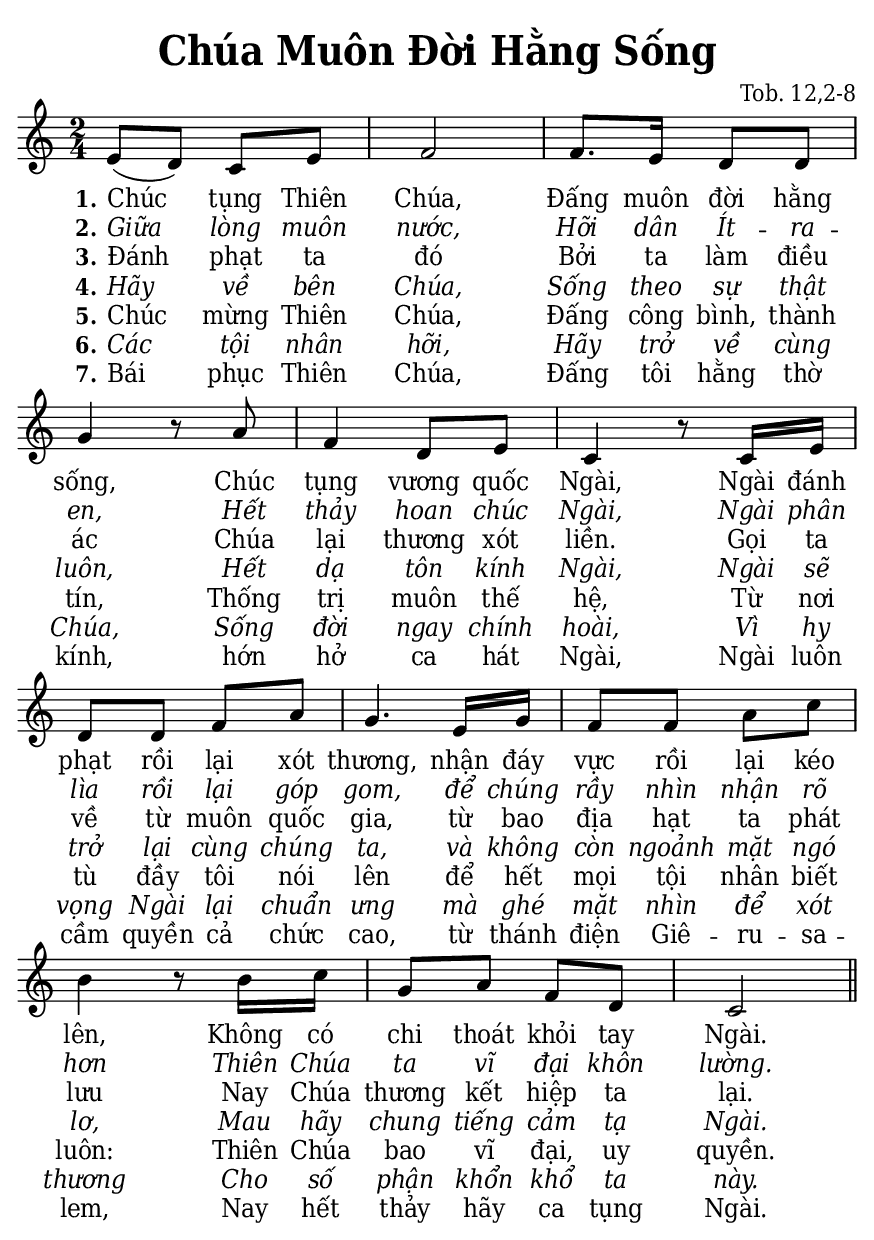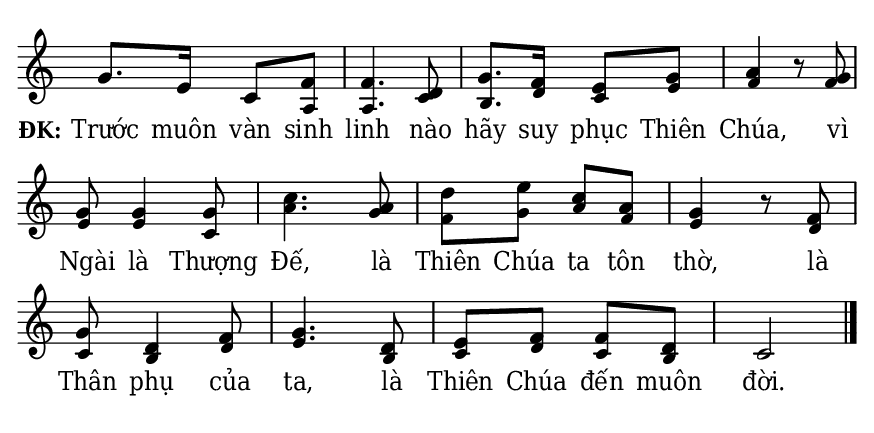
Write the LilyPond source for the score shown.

% Cài đặt chung\
\version "2.22.1"
\include "english.ly"

\header {
  title = \markup { \fontsize #1 "Chúa Muôn Đời Hằng Sống" }
  composer = "Tob. 12,2-8"
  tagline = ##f
}

% Nhạc phiên khúc
nhacPhienKhucSop = \relative c' {
  \autoPageBreaksOff
  e8 (d) c e |
  f2 |
  f8. e16 d8 d |
  g4 r8 a |
  f4 d8 e |
  c4 r8 c16 e |
  d8 d f a |
  g4. e16 g |
  f8 f a c |
  b4 r8 b16 c |
  g8 a f d |
  c2 \bar "||"
  
  \pageBreak
  
  g'8. e16 c8 f |
  f4. d8 |
  g8. f16 e8 g |
  a4 r8 g |
  g g4 g8 |
  c4. a8 |
  d e c a |
  g4 r8 f |
  g d4 f8 |
  g4. d8 |
  e f f d |
  c2 \bar "|."
}

nhacPhienKhucAlto = \relative c'' {
  R2*12
  g8. e16 c8 a |
  a4. c8 |
  b8. d16 c8 e |
  f4 r8 f |
  e e4 c8 |
  a'4. g8 |
  f g a f |
  e4 r8 d |
  c b4 d8 |
  e4. b8 |
  c d c b |
  c2
}

% Lời phiên khúc
loiPhienKhucSop = \lyrics {
  <<
    {
      \set stanza = "1."
      Chúc tụng Thiên Chúa, Đấng muôn đời hằng sống,
      Chúc tụng vương quốc Ngài,
      Ngài đánh phạt rồi lại xót thương,
      nhận đáy vực rồi lại kéo lên,
      Không có chi thoát khỏi tay Ngài.
    }
    \new Lyrics {
	    \set associatedVoice = "beSop"
	    \set stanza = "2."
      \override Lyrics.LyricText.font-shape = #'italic
	    Giữa lòng muôn nước, Hỡi dân Ít -- ra -- en,
	    Hết thảy hoan chúc Ngài,
	    Ngài phân lìa rồi lại góp gom,
	    để chúng rầy nhìn nhận rõ hơn
	    Thiên Chúa ta vĩ đại khôn lường.
    }
    \new Lyrics {
	    \set associatedVoice = "beSop"
	    \set stanza = "3."
	    Đánh phạt ta đó
	    Bởi ta làm điều ác
	    Chúa lại thương xót liền.
	    Gọi ta về từ muôn quốc gia,
	    từ bao địa hạt ta phát lưu
	    Nay Chúa thương kết hiệp ta lại.
    }
    \new Lyrics {
	    \set associatedVoice = "beSop"
	    \set stanza = "4."
      \override Lyrics.LyricText.font-shape = #'italic
	    Hãy về bên Chúa,
	    Sống theo sự thật luôn,
	    Hết dạ tôn kính Ngài,
	    Ngài sẽ trở lại cùng chúng ta,
	    và không còn ngoảnh mặt ngó lơ,
	    Mau hãy chung tiếng cảm tạ Ngài.
    }
    \new Lyrics {
	    \set associatedVoice = "beSop"
	    \set stanza = "5."
	    Chúc mừng Thiên Chúa, Đấng công bình, thành tín,
	    Thống trị muôn thế hệ,
	    Từ nơi tù đầy tôi nói lên
	    để hết mọi tội nhân biết luôn:
	    Thiên Chúa bao vĩ đại, uy quyền.
    }
    \new Lyrics {
	    \set associatedVoice = "beSop"
	    \set stanza = "6."
      \override Lyrics.LyricText.font-shape = #'italic
	    Các tội nhân hỡi, Hãy trở về cùng Chúa,
	    Sống đời ngay chính hoài,
	    Vì hy vọng Ngài lại chuẩn ưng
	    mà ghé mặt nhìn để xót thương
	    Cho số phận khổn khổ ta này.
    }
    \new Lyrics {
	    \set associatedVoice = "beSop"
	    \set stanza = "7."
	    Bái phục Thiên Chúa, Đấng tôi hằng thờ kính,
	    hớn hở ca hát Ngài,
	    Ngài luôn cầm quyền cả chức cao,
	    từ thánh điện Giê -- ru -- sa -- lem,
	    Nay hết thảy hãy ca tụng Ngài.
    }
  >>
  \set stanza = "ĐK:"
  Trước muôn vàn sinh linh nào hãy suy phục Thiên Chúa,
  vì Ngài là Thượng Đế, là Thiên Chúa ta tôn thờ,
  là Thân phụ của ta, là Thiên Chúa đến muôn đời.
}

% Dàn trang
\paper {
  #(set-paper-size "a5")
  top-margin = 3\mm
  bottom-margin = 3\mm
  left-margin = 3\mm
  right-margin = 3\mm
  indent = #0
  #(define fonts
	 (make-pango-font-tree "Deja Vu Serif Condensed"
	 		       "Deja Vu Serif Condensed"
			       "Deja Vu Serif Condensed"
			       (/ 20 20)))
  print-page-number = ##f
  system-system-spacing = #'((basic-distance . 0.1) (padding . 2))
}

TongNhip = {
  \key c \major \time 2/4
  \set Timing.beamExceptions = #'()
  \set Timing.baseMoment = #(ly:make-moment 1/4)
}

% Đổi kích thước nốt cho bè phụ
notBePhu =
#(define-music-function (font-size music) (number? ly:music?)
   (for-some-music
     (lambda (m)
       (if (music-is-of-type? m 'rhythmic-event)
           (begin
             (set! (ly:music-property m 'tweaks)
                   (cons `(font-size . ,font-size)
                         (ly:music-property m 'tweaks)))
             #t)
           #f))
     music)
   music)

\score {
  \new ChoirStaff <<
    \new Staff \with {
        \consists "Merge_rests_engraver"
        printPartCombineTexts = ##f
      }
      <<
      \new Voice \TongNhip \partCombine 
        \nhacPhienKhucSop
        \notBePhu -1 { \nhacPhienKhucAlto }
      \new NullVoice = beSop \nhacPhienKhucSop
      \new Lyrics \lyricsto beSop \loiPhienKhucSop
      >>
  >>
  \layout {
    \override Lyrics.LyricSpace.minimum-distance = #1.2
    \override Score.BarNumber.break-visibility = ##(#f #f #f)
    \override Score.SpacingSpanner.uniform-stretching = ##t
  } 
}
